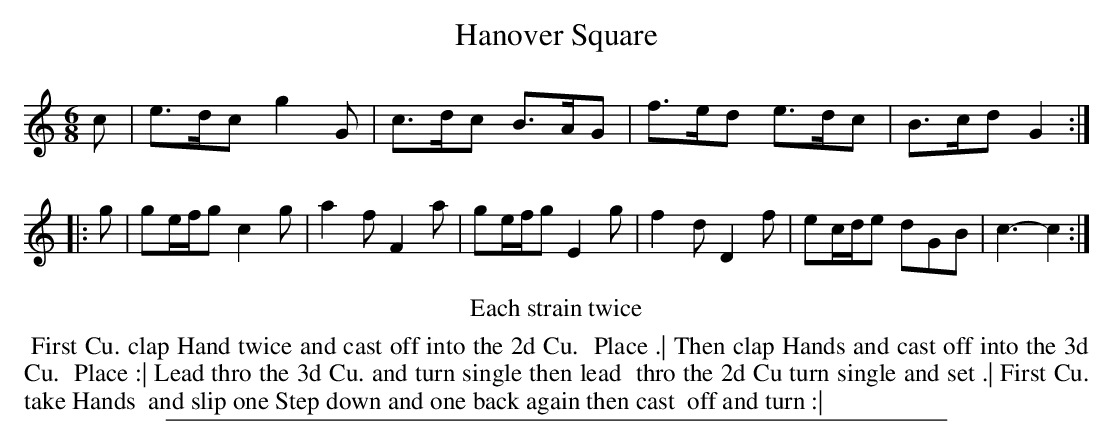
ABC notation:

X:1
T: Hanover Square
M: 6/8
L: 1/8
K: C
c |\
e>dc g2G | c>dc B>AG |\
f>ed e>dc | B>cd G2 :|
|: g |\
ge/f/g c2g | a2f F2a |\
ge/f/g E2g | f2d D2f |\
ec/d/e dGB | c3- c2 :|
